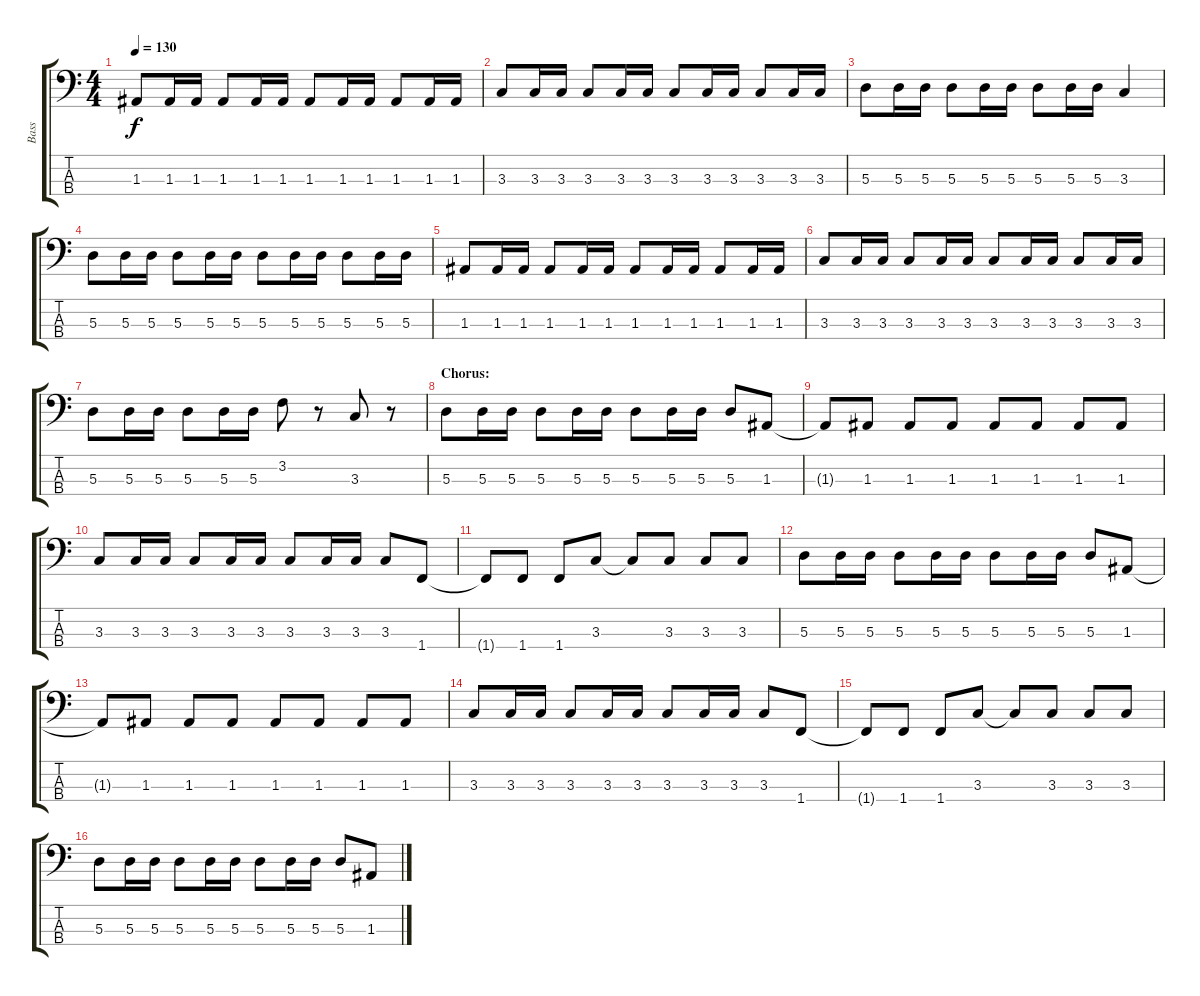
\track ("Bass" "Bass") {instrument electricbasspick}
\staff {score tabs}
\tuning (G2 D2 A1 E1) {hide}
\ts (4 4)
\tempo 130
\clef f4
\ks c
1.3.8{dy f} 1.3.16 1.3.16 1.3.8 1.3.16 1.3.16 1.3.8 1.3.16 1.3.16 1.3.8 1.3.16 1.3.16 |
3.3.8 3.3.16 3.3.16 3.3.8 3.3.16 3.3.16 3.3.8 3.3.16 3.3.16 3.3.8 3.3.16 3.3.16 |
5.3.8 5.3.16 5.3.16 5.3.8 5.3.16 5.3.16 5.3.8 5.3.16 5.3.16 3.3.4 |
5.3.8 5.3.16 5.3.16 5.3.8 5.3.16 5.3.16 5.3.8 5.3.16 5.3.16 5.3.8 5.3.16 5.3.16 |
1.3.8 1.3.16 1.3.16 1.3.8 1.3.16 1.3.16 1.3.8 1.3.16 1.3.16 1.3.8 1.3.16 1.3.16 |
3.3.8 3.3.16 3.3.16 3.3.8 3.3.16 3.3.16 3.3.8 3.3.16 3.3.16 3.3.8 3.3.16 3.3.16 |
5.3.8 5.3.16 5.3.16 5.3.8 5.3.16 5.3.16 3.2.8 r.8 3.3.8 r.8 |
\section ("" "Chorus:")
5.3.8 5.3.16 5.3.16 5.3.8 5.3.16 5.3.16 5.3.8 5.3.16 5.3.16 5.3.8 1.3.8 |
1.3{t}.8 1.3.8 1.3.8 1.3.8 1.3.8 1.3.8 1.3.8 1.3.8 |
3.3.8 3.3.16 3.3.16 3.3.8 3.3.16 3.3.16 3.3.8 3.3.16 3.3.16 3.3.8 1.4.8 |
1.4{t}.8 1.4.8 1.4.8 3.3.8 3.3{t}.8 3.3.8 3.3.8 3.3.8 |
5.3.8 5.3.16 5.3.16 5.3.8 5.3.16 5.3.16 5.3.8 5.3.16 5.3.16 5.3.8 1.3.8 |
1.3{t}.8 1.3.8 1.3.8 1.3.8 1.3.8 1.3.8 1.3.8 1.3.8 |
3.3.8 3.3.16 3.3.16 3.3.8 3.3.16 3.3.16 3.3.8 3.3.16 3.3.16 3.3.8 1.4.8 |
1.4{t}.8 1.4.8 1.4.8 3.3.8 3.3{t}.8 3.3.8 3.3.8 3.3.8 |
5.3.8 5.3.16 5.3.16 5.3.8 5.3.16 5.3.16 5.3.8 5.3.16 5.3.16 5.3.8 1.3.8
